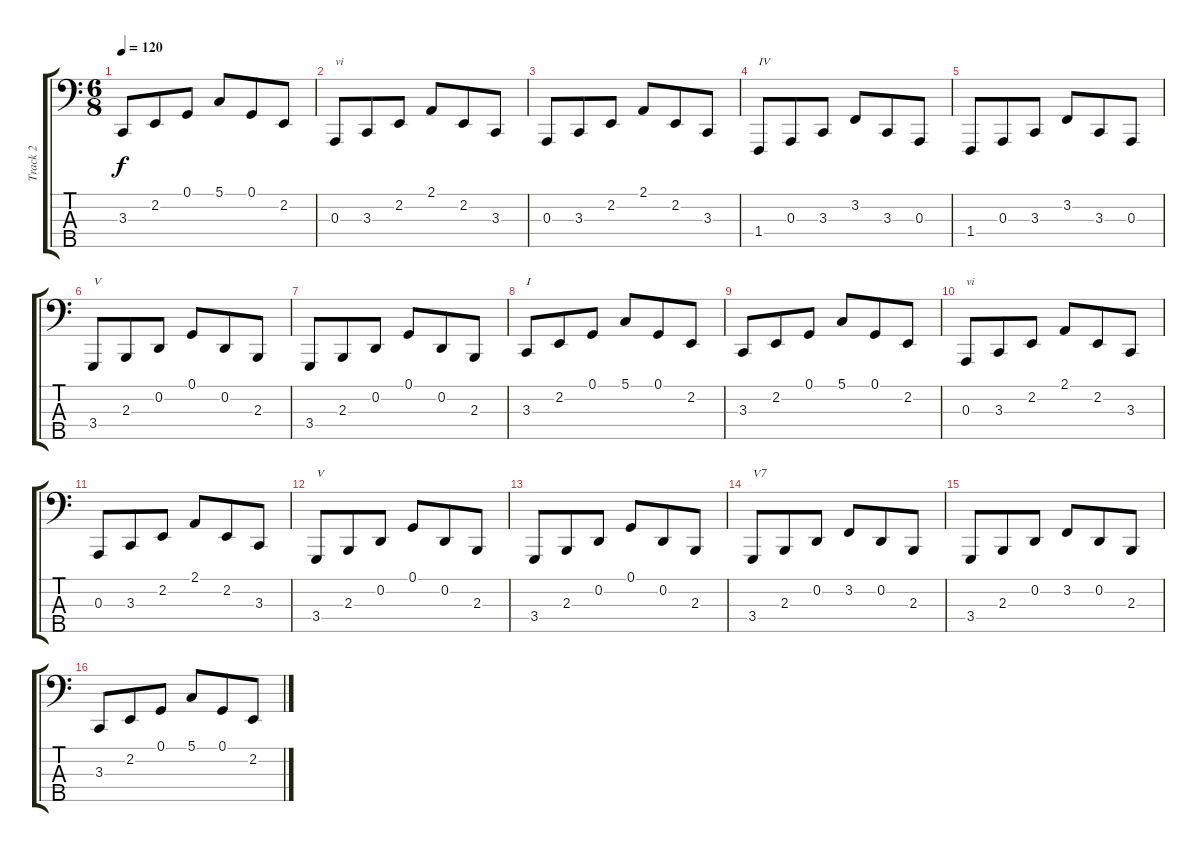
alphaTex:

\track ("Track 2" "Track 2") {instrument acousticgrandpiano}
\staff {score tabs}
\tuning (G2 D2 A1 E1 B0) {hide}
\ts (6 8)
\tempo 120
\clef f4
\ks c
3.3.8{dy f} 2.2.8 0.1.8 5.1.8 0.1.8 2.2.8 |
0.3.8{txt "vi"} 3.3.8 2.2.8 2.1.8 2.2.8 3.3.8 |
0.3.8 3.3.8 2.2.8 2.1.8 2.2.8 3.3.8 |
1.4.8{txt "IV"} 0.3.8 3.3.8 3.2.8 3.3.8 0.3.8 |
1.4.8 0.3.8 3.3.8 3.2.8 3.3.8 0.3.8 |
3.4.8{txt "V"} 2.3.8 0.2.8 0.1.8 0.2.8 2.3.8 |
3.4.8 2.3.8 0.2.8 0.1.8 0.2.8 2.3.8 |
3.3.8{txt "I"} 2.2.8 0.1.8 5.1.8 0.1.8 2.2.8 |
3.3.8 2.2.8 0.1.8 5.1.8 0.1.8 2.2.8 |
0.3.8{txt "vi"} 3.3.8 2.2.8 2.1.8 2.2.8 3.3.8 |
0.3.8 3.3.8 2.2.8 2.1.8 2.2.8 3.3.8 |
3.4.8{txt "V"} 2.3.8 0.2.8 0.1.8 0.2.8 2.3.8 |
3.4.8 2.3.8 0.2.8 0.1.8 0.2.8 2.3.8 |
3.4.8{txt "V7"} 2.3.8 0.2.8 3.2.8 0.2.8 2.3.8 |
3.4.8 2.3.8 0.2.8 3.2.8 0.2.8 2.3.8 |
3.3.8 2.2.8 0.1.8 5.1.8 0.1.8 2.2.8
